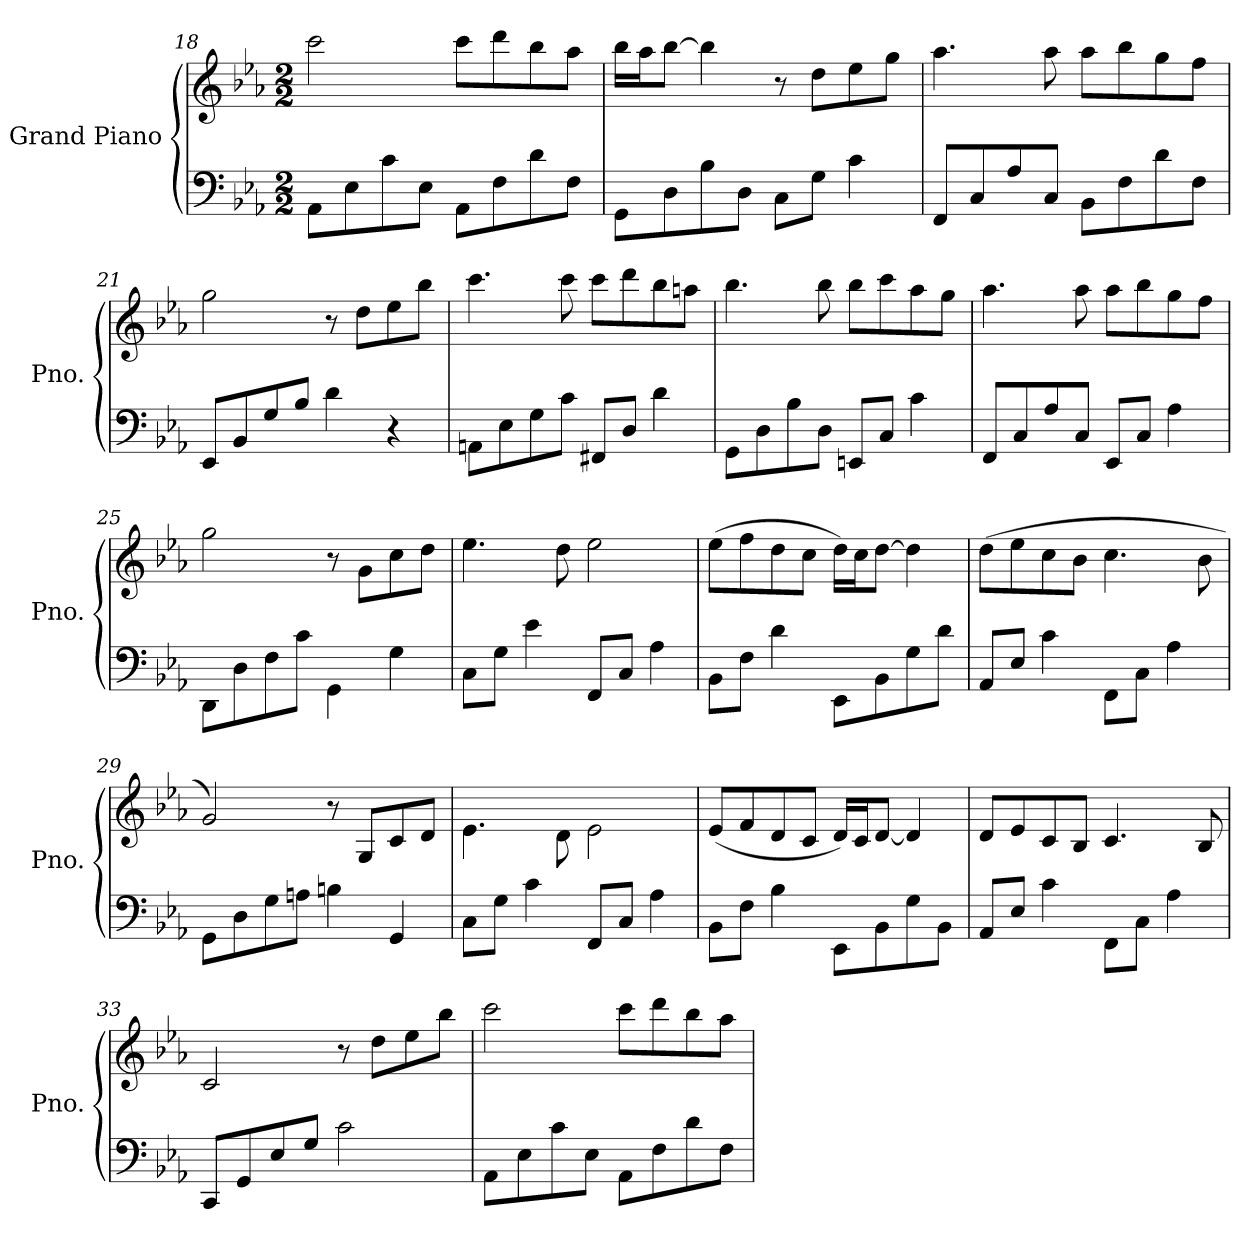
**kern	**kern
*part1	*part1
*staff2	*staff1
*I"Grand Piano	*
*I'Pno.	*
*clefF4	*clefG2
*k[b-e-a-]	*k[b-e-a-]
*M2/2	*M2/2
=18	=18
8AA-\L	2ccc\
8E-\	.
8c\	.
8E-\J	.
8AA-\L	8ccc\L
8F\	8ddd\
8d\	8bb-\
8F\J	8aa-\J
!!LO:LB:g=z
=19	=19
8GG\L	16bb-\LL
.	16aa-\J
8D\	[8bb-\J
8B-\	4bb-\]
8D\J	.
8C<\L	8r
8G<\J	8dd\L
4c\	8ee-\
.	8gg\J
=20	=20
8FF/L	4.aa-\
8C/	.
8A-/	.
8C/J	8aa-\
8BB-<\L	8aa-\L
8F<\	8bb-\
8d\	8gg\
8F\J	8ff\J
=21	=21
8EE-/L	2gg\
8BB-/	.
8G/	.
8B-/J	.
4d\	8r
.	8dd\L
4r	8ee-\
.	8bb-\J
=22	=22
8AAn\L	4.ccc\
8E-\	.
8G\	.
8c\J	8ccc\
8FF#X/L	8ccc\L
8D/J	8ddd\
4d\	8bb-\
.	8aan\J
!!LO:PB:g=z
=23	=23
8GG\L	4.bb-\
8D\	.
8B-\	.
8D\J	8bb-\
8EEn/L	8bb-\L
8C/J	8ccc\
4c\	8aa-\
.	8gg\J
!!LO:LB:g=z
=24	=24
8FF/L	4.aa-\
8C/	.
8A-/	.
8C/J	8aa-\
8EE-/L	8aa-\L
8C/J	8bb-\
4A-\	8gg\
.	8ff\J
=25	=25
8DD\L	2gg\
8D\	.
8F\	.
8c\J	.
4GG\	8r
.	8g\L
4G\	8cc\
.	8dd\J
=26	=26
8C\L	4.ee-\
8G\J	.
4e-\	.
.	8dd\
8FF/L	2ee-\
8C/J	.
4A-\	.
=27	=27
8BB-\L	(>8ee-\L
8F\J	8ff\
4d\	8dd\
.	8cc\J
8EE-\L	16dd\LL)
.	16cc\J
8BB-\	[8dd\J
8G\	4dd\]
8d\J	.
!!LO:PB:g=z
=28	=28
8AA-/L	(>8dd\L
8E-/J	8ee-\
4c\	8cc\
.	8b-\J
8FF\L	4.cc\
8C\J	.
4A-\	.
.	8b-\
=29	=29
8GG\L	2g/)
8D\	.
8G\	.
8An\J	.
4Bn\	8r
.	8G/L
4GG/	8c/
.	8d/J
=30	=30
8C\L	4.e-\
8G\J	.
4c\	.
.	8d\
8FF/L	2e-\
8C/J	.
4A-\	.
=31	=31
8BB-\L	(>8e-/L
8F\J	8f/
4B-\	8d/
.	8c/J
8EE-\L	16d/LL)
.	16c/J
8BB-\	[8d/J
8G\	4d/]
8BB-\J	.
!!LO:LB:g=z
=32	=32
8AA-/L	8d/L
8E-/J	8e-/
4c\	8c/
.	8B-/J
8FF\L	4.c/
8C\J	.
4A-\	.
.	8B-/
=33	=33
8CC/L	2c/
8GG/	.
8E-/	.
8G/J	.
2c\	8r
.	8dd\L
.	8ee-\
.	8bb-\J
=34	=34
8AA-\L	2ccc\
8E-\	.
8c\	.
8E-\J	.
8AA-\L	8ccc\L
8F\	8ddd\
8d\	8bb-\
8F\J	8aa-\J
=	=
*-	*-
